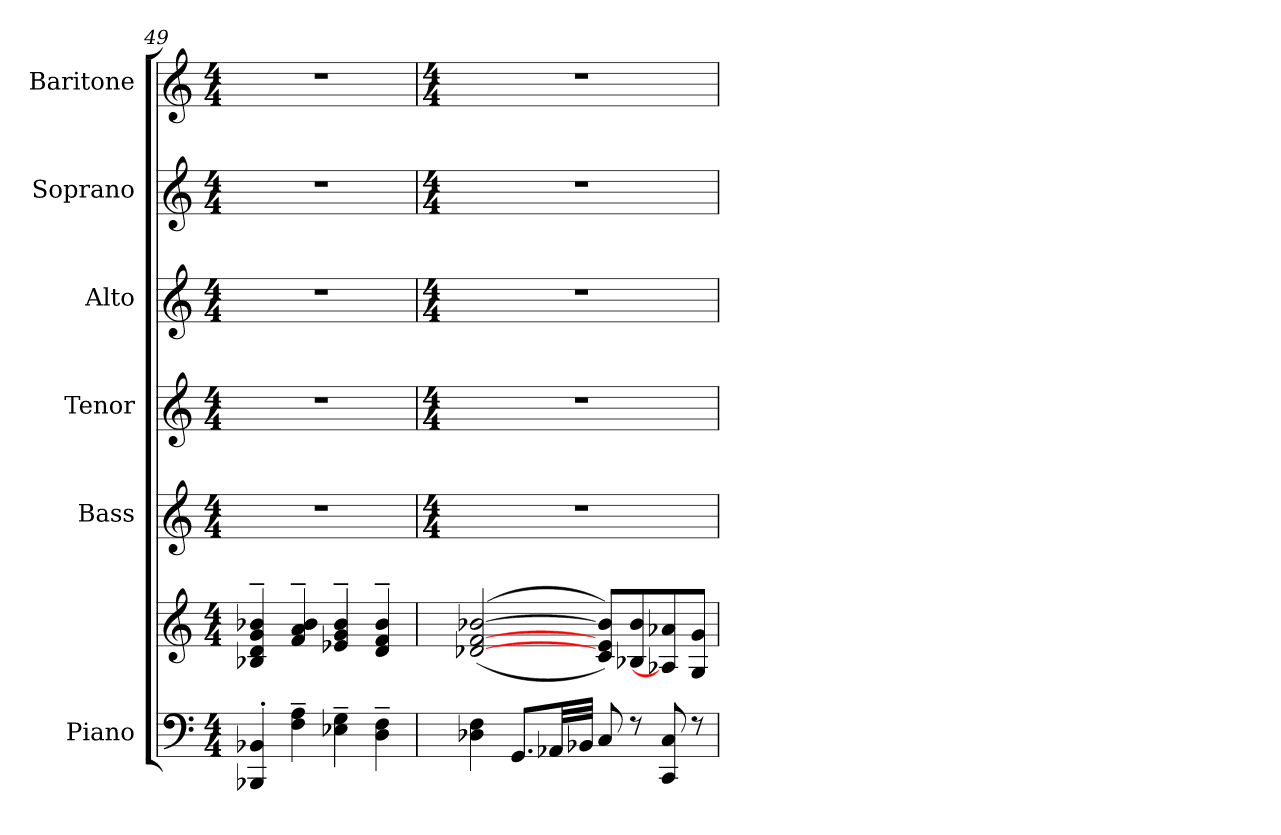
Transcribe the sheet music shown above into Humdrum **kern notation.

**kern	**kern	**kern	**kern	**kern	**kern	**kern
*part6	*part6	*part5	*part4	*part3	*part2	*part1
*staff7	*staff6	*staff5	*staff4	*staff3	*staff2	*staff1
*I"Piano	*	*I"Bass	*I"Tenor	*I"Alto	*I"Soprano	*I"Baritone
*	*	*I'B	*I'T	*I'A	*I'S	*
*clefF4	*clefG2	*clefG2	*clefG2	*clefG2	*clefG2	*clefG2
*k[]	*k[]	*k[]	*k[]	*k[]	*k[]	*k[]
*M4/4	*M4/4	*M4/4	*M4/4	*M4/4	*M4/4	*M4/4
=49	=49	=49	=49	=49	=49	=49
*^	*^	*	*	*	*	*
4BBB-X/' 4BB-X/'	1ryy	4B-X/~ 4d/~ 4g/~ 4b-X/~	1ryy	1r	1r	1r	1r	1r
4F\~ 4A\~	.	4f/~ 4a/~ 4b-/~	.	.	.	.	.	.
4E-X\~ 4G\~	.	4e-X/~ 4g/~ 4b-/~	.	.	.	.	.	.
4D\~ 4F\~	.	4d/~ 4f/~ 4b-/~	.	.	.	.	.	.
!!LO:LB:g=z
=50	=50	=50	=50	=50	=50	=50	=50	=50
*	*	*	*	*M4/4	*M4/4	*M4/4	*M4/4	*M4/4
4D-X\ 4F\	1ryy	(<(<[2d-X/ [2f/ [2b-X/	1ryy	1r	1r	1r	1r	1r
8.GG/L	.	.	.	.	.	.	.	.
32AA-X/LL	.	.	.	.	.	.	.	.
32BB-X/JJJ	.	.	.	.	.	.	.	.
8C/	.	8c/ 8e/ 8b-/]L))	.	.	.	.	.	.
8r	.	8B-X/ 8b-/	.	.	.	.	.	.
8CC/ 8C/	.	8A-X/] 8a-X/	.	.	.	.	.	.
8r	.	8G/ 8g/J	.	.	.	.	.	.
*v	*v	*	*	*	*	*	*	*
*	*v	*v	*	*	*	*	*
=	=	=	=	=	=	=
*-	*-	*-	*-	*-	*-	*-
